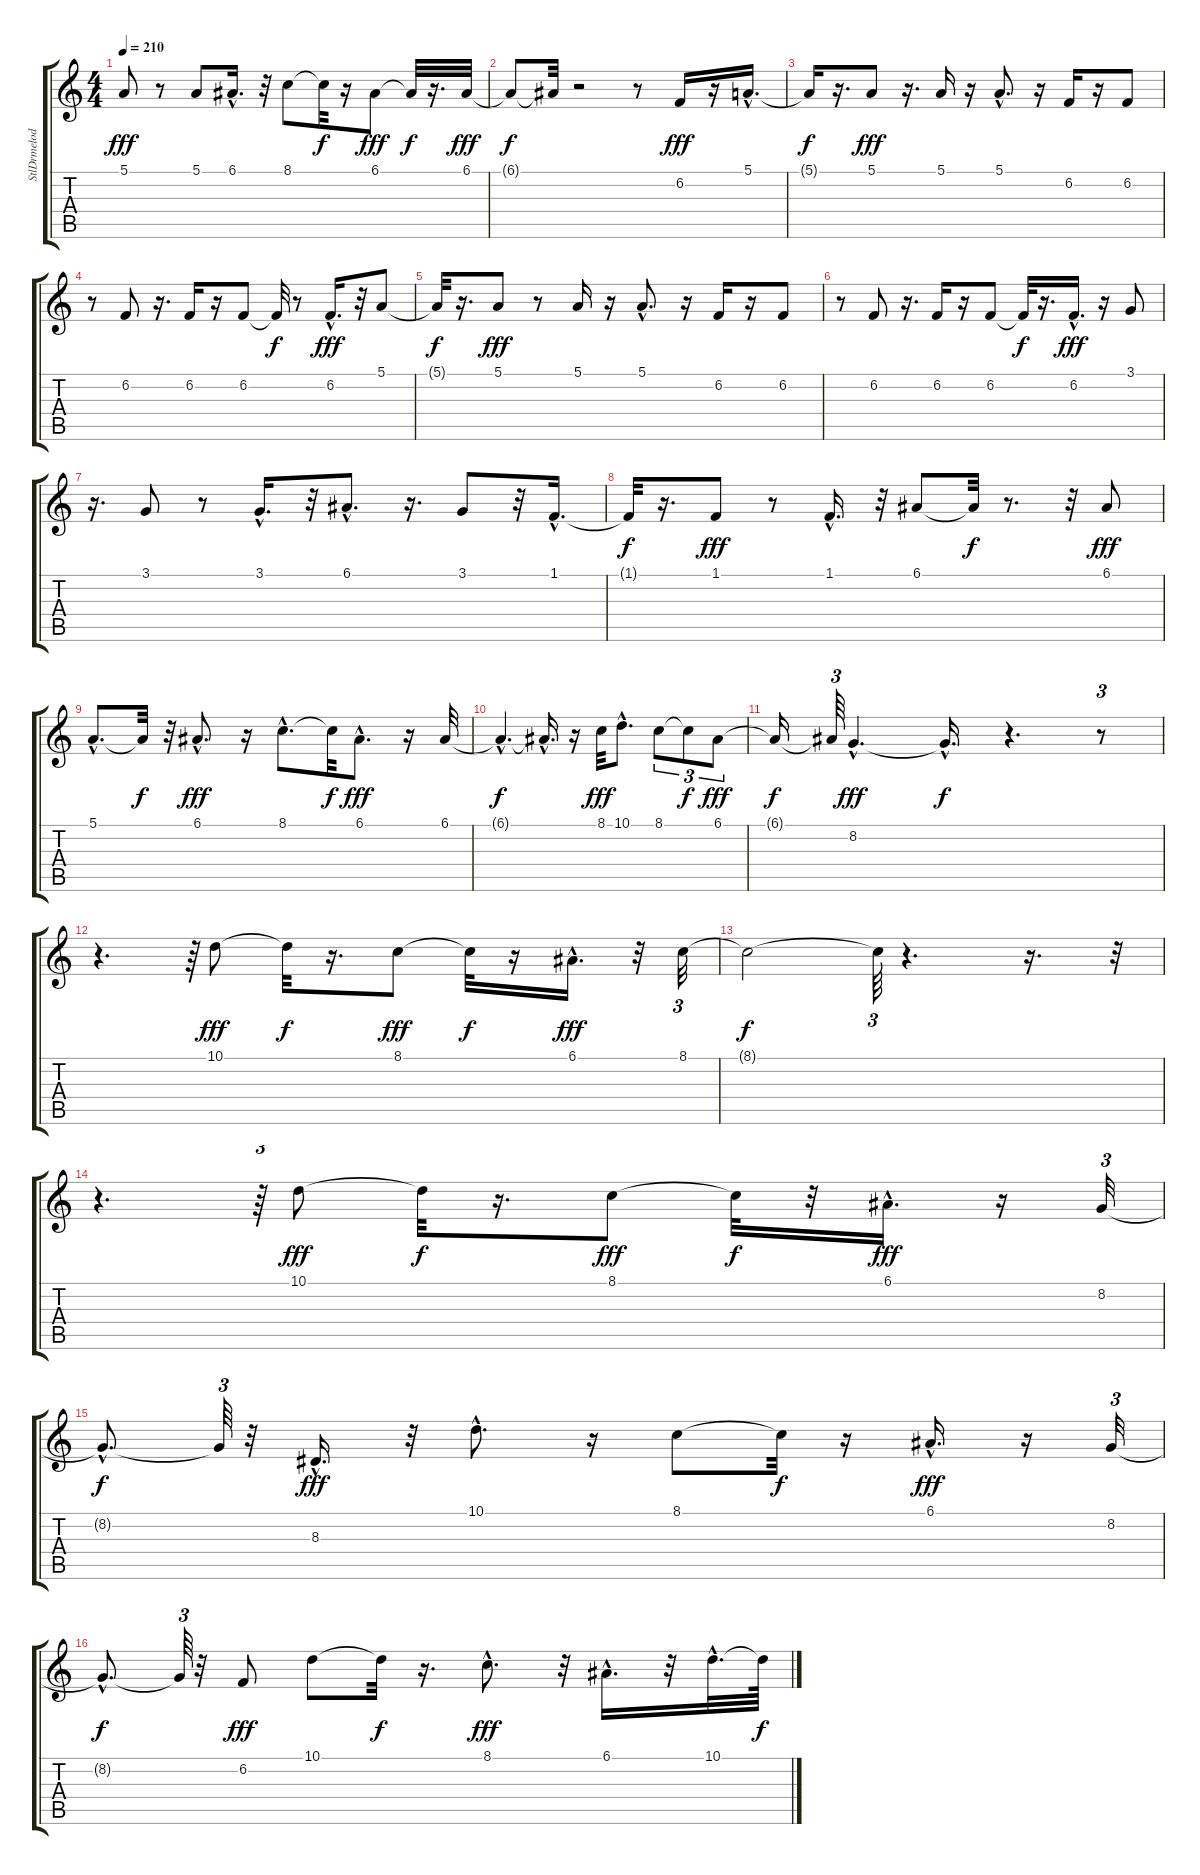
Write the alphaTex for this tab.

\track ("StlDrmelodyNoroll   " "StlDrmelod") {instrument steeldrums}
\staff {score tabs}
\tuning (E4 B3 G3 D3 A2 E2) {hide}
\ts (4 4)
\tempo 210
\clef g2
\ks c
5.1.8{dy fff} r.8 5.1.8 6.1{hac}.16{d} r.32 8.1.8 8.1{t}.32{dy f} r.16 6.1.8{dy fff} 6.1{t}.32{dy f} r.16{d} 6.1.32{dy fff} |
6.1{t}.8{dy f} 6.1{t}.32 r.2 r.8 6.2.16{dy fff} r.16 5.1{hac}.16{d} |
5.1{t}.16{dy f} r.16{d} 5.1.8{dy fff} r.16{d} 5.1.16 r.16 5.1{hac}.8{d} r.16 6.2.16 r.16 6.2.8 |
r.8 6.2.8 r.16{d} 6.2.16 r.16 6.2.8 6.2{t}.32{dy f} r.8 6.2{hac}.16{d dy fff} r.32 5.1.8 |
5.1{t}.32{dy f} r.16{d} 5.1.8{dy fff} r.8 5.1.16 r.16 5.1{hac}.8{d} r.16 6.2.16 r.16 6.2.8 |
r.8 6.2.8 r.16{d} 6.2.16 r.16 6.2.8 6.2{t}.32{dy f} r.16{d} 6.2{hac}.16{d dy fff} r.16 3.1.8 |
r.16{d} 3.1.8 r.8 3.1{hac}.16{d} r.32 6.1{hac}.8{d} r.16{d} 3.1.8 r.32 1.1{hac}.16{d} |
1.1{t}.32{dy f} r.16{d} 1.1.8{dy fff} r.8 1.1{hac}.16{d} r.32 6.1.8 6.1{t}.32{dy f} r.8{d} r.32 6.1.8{dy fff} |
5.1{hac}.8{d} 5.1{t}.32{dy f} r.32 6.1{hac}.8{d dy fff} r.16 8.1{hac}.8{d} 8.1{t}.32{dy f} 6.1{hac}.8{d dy fff} r.16 6.1.32 |
6.1{hac t}.4{d dy f} 6.1{hac t}.16{d} r.16 8.1.32{dy fff} 10.1{hac}.8{d} 8.1.8{tu (3 2)} 8.1{t}.8{tu (3 2) dy f} 6.1.8{tu (3 2) dy fff} |
6.1{t}.16{dy f} 6.1{t}.64{tu (3 2)} 8.2{hac}.4{d dy fff} 8.2{hac t}.16{d dy f} r.4{d} r.8{tu (3 2)} |
r.4{d} r.64{tu (3 2)} 10.1.8{dy fff} 10.1{t}.32{dy f} r.16{d} 8.1.8{dy fff} 8.1{t}.32{dy f} r.16 6.1{hac}.16{d dy fff} r.32 8.1.32{tu (3 2)} |
8.1{t}.2{dy f} 8.1{t}.64{tu (3 2)} r.4{d} r.16{d} r.32{tu (3 2)} |
r.4{d} r.64{tu (3 2)} 10.1.8{dy fff} 10.1{t}.32{dy f} r.16{d} 8.1.8{dy fff} 8.1{t}.32{dy f} r.32 6.1{hac}.16{d dy fff} r.16 8.2.32{tu (3 2)} |
8.2{hac t}.8{d dy f} 8.2{t}.64{tu (3 2)} r.32 8.3{hac}.16{d dy fff} r.32 10.1{hac}.8{d} r.16 8.1.8 8.1{t}.32{dy f} r.16 6.1{hac}.16{d dy fff} r.16 8.2.32{tu (3 2)} |
8.2{hac t}.8{d dy f} 8.2{t}.64{tu (3 2)} r.32 6.2.8{dy fff} 10.1.8 10.1{t}.32{dy f} r.16{d} 8.1{hac}.8{d dy fff} r.32 6.1{hac}.16{d} r.32 10.1{hac}.32{d} 10.1{t}.64{dy f}
